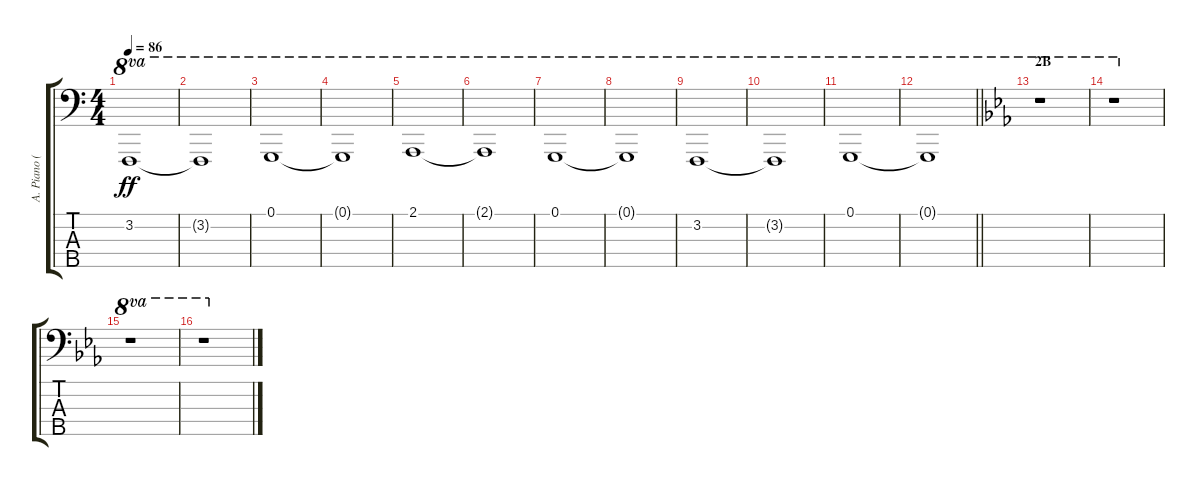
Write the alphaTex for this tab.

\track ("A. Piano (Left Hand)" "A. Piano (") {instrument acousticgrandpiano}
\staff {score tabs}
\tuning (G2 D2 A1 E1 B0) {hide}
\ts (4 4)
\tempo 86
\clef f4
\ks c
3.2.1{ot 8va dy ff} |
3.2{t}.1{ot 8va} |
0.1.1{ot 8va} |
0.1{t}.1{ot 8va} |
2.1.1{ot 8va} |
2.1{t}.1{ot 8va} |
0.1.1{ot 8va} |
0.1{t}.1{ot 8va} |
3.2.1{ot 8va} |
3.2{t}.1{ot 8va} |
0.1.1{ot 8va} |
\barLineRight lightlight
0.1{t}.1{ot 8va} |
\section ("" "2B")
\ks eb
r.1{ot 8va} |
r.1{ot 8va} |
r.1{ot 8va} |
r.1{ot 8va}
